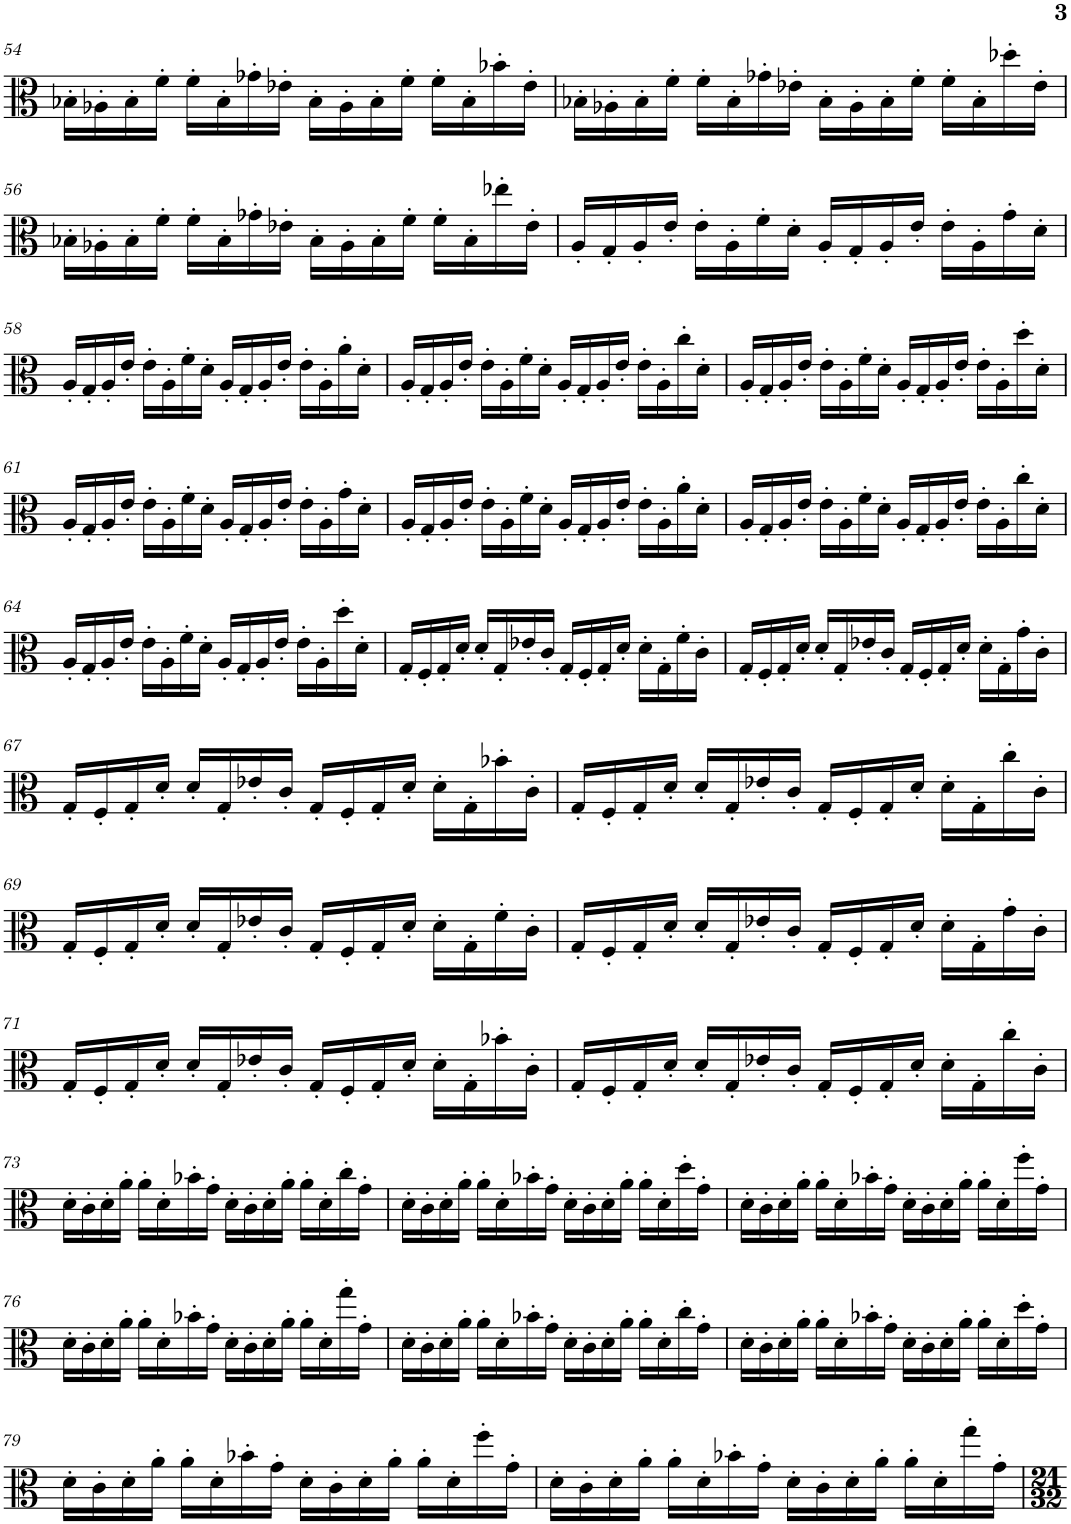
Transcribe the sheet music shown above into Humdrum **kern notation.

**kern
*part1
*staff1
*I"Viola
*I'Vla.
!!LO:PB:g=z
*clefC3
*k[]
*M4/4
=54
16B-X'\LL
16A-X'\
16B-'\
16f'\JJ
16f'\LL
16B-'\
16g-X'\
16e-X'\JJ
16B-'\LL
16A-'\
16B-'\
16f'\JJ
16f'\LL
16B-'\
16b-X'\
16e-'\JJ
=55
16B-X'\LL
16A-X'\
16B-'\
16f'\JJ
16f'\LL
16B-'\
16g-X'\
16e-X'\JJ
16B-'\LL
16A-'\
16B-'\
16f'\JJ
16f'\LL
16B-'\
16dd-X'\
16e-'\JJ
!!LO:LB:g=z
=56
16B-X'\LL
16A-X'\
16B-'\
16f'\JJ
16f'\LL
16B-'\
16g-X'\
16e-X'\JJ
16B-'\LL
16A-'\
16B-'\
16f'\JJ
16f'\LL
16B-'\
16ee-X'\
16e-'\JJ
=57
16A'/LL
16G'/
16A'/
16e'/JJ
16e'\LL
16A'\
16f'\
16d'\JJ
16A'/LL
16G'/
16A'/
16e'/JJ
16e'\LL
16A'\
16g'\
16d'\JJ
!!LO:LB:g=z
=58
16A'/LL
16G'/
16A'/
16e'/JJ
16e'\LL
16A'\
16f'\
16d'\JJ
16A'/LL
16G'/
16A'/
16e'/JJ
16e'\LL
16A'\
16a'\
16d'\JJ
=59
16A'/LL
16G'/
16A'/
16e'/JJ
16e'\LL
16A'\
16f'\
16d'\JJ
16A'/LL
16G'/
16A'/
16e'/JJ
16e'\LL
16A'\
16cc'\
16d'\JJ
=60
16A'/LL
16G'/
16A'/
16e'/JJ
16e'\LL
16A'\
16f'\
16d'\JJ
16A'/LL
16G'/
16A'/
16e'/JJ
16e'\LL
16A'\
16dd'\
16d'\JJ
!!LO:LB:g=z
=61
16A'/LL
16G'/
16A'/
16e'/JJ
16e'\LL
16A'\
16f'\
16d'\JJ
16A'/LL
16G'/
16A'/
16e'/JJ
16e'\LL
16A'\
16g'\
16d'\JJ
=62
16A'/LL
16G'/
16A'/
16e'/JJ
16e'\LL
16A'\
16f'\
16d'\JJ
16A'/LL
16G'/
16A'/
16e'/JJ
16e'\LL
16A'\
16a'\
16d'\JJ
=63
16A'/LL
16G'/
16A'/
16e'/JJ
16e'\LL
16A'\
16f'\
16d'\JJ
16A'/LL
16G'/
16A'/
16e'/JJ
16e'\LL
16A'\
16cc'\
16d'\JJ
!!LO:LB:g=z
=64
16A'/LL
16G'/
16A'/
16e'/JJ
16e'\LL
16A'\
16f'\
16d'\JJ
16A'/LL
16G'/
16A'/
16e'/JJ
16e'\LL
16A'\
16dd'\
16d'\JJ
=65
16G'/LL
16F'/
16G'/
16d'/JJ
16d'/LL
16G'/
16e-X'/
16c'/JJ
16G'/LL
16F'/
16G'/
16d'/JJ
16d'\LL
16G'\
16f'\
16c'\JJ
=66
16G'/LL
16F'/
16G'/
16d'/JJ
16d'/LL
16G'/
16e-X'/
16c'/JJ
16G'/LL
16F'/
16G'/
16d'/JJ
16d'\LL
16G'\
16g'\
16c'\JJ
!!LO:LB:g=z
=67
16G'/LL
16F'/
16G'/
16d'/JJ
16d'/LL
16G'/
16e-X'/
16c'/JJ
16G'/LL
16F'/
16G'/
16d'/JJ
16d'\LL
16G'\
16b-X'\
16c'\JJ
=68
16G'/LL
16F'/
16G'/
16d'/JJ
16d'/LL
16G'/
16e-X'/
16c'/JJ
16G'/LL
16F'/
16G'/
16d'/JJ
16d'\LL
16G'\
16cc'\
16c'\JJ
!!LO:LB:g=z
=69
16G'/LL
16F'/
16G'/
16d'/JJ
16d'/LL
16G'/
16e-X'/
16c'/JJ
16G'/LL
16F'/
16G'/
16d'/JJ
16d'\LL
16G'\
16f'\
16c'\JJ
=70
16G'/LL
16F'/
16G'/
16d'/JJ
16d'/LL
16G'/
16e-X'/
16c'/JJ
16G'/LL
16F'/
16G'/
16d'/JJ
16d'\LL
16G'\
16g'\
16c'\JJ
!!LO:LB:g=z
=71
16G'/LL
16F'/
16G'/
16d'/JJ
16d'/LL
16G'/
16e-X'/
16c'/JJ
16G'/LL
16F'/
16G'/
16d'/JJ
16d'\LL
16G'\
16b-X'\
16c'\JJ
=72
16G'/LL
16F'/
16G'/
16d'/JJ
16d'/LL
16G'/
16e-X'/
16c'/JJ
16G'/LL
16F'/
16G'/
16d'/JJ
16d'\LL
16G'\
16cc'\
16c'\JJ
!!LO:LB:g=z
=73
16d'\LL
16c'\
16d'\
16a'\JJ
16a'\LL
16d'\
16b-X'\
16g'\JJ
16d'\LL
16c'\
16d'\
16a'\JJ
16a'\LL
16d'\
16cc'\
16g'\JJ
=74
16d'\LL
16c'\
16d'\
16a'\JJ
16a'\LL
16d'\
16b-X'\
16g'\JJ
16d'\LL
16c'\
16d'\
16a'\JJ
16a'\LL
16d'\
16dd'\
16g'\JJ
=75
16d'\LL
16c'\
16d'\
16a'\JJ
16a'\LL
16d'\
16b-X'\
16g'\JJ
16d'\LL
16c'\
16d'\
16a'\JJ
16a'\LL
16d'\
16ff'\
16g'\JJ
!!LO:LB:g=z
=76
16d'\LL
16c'\
16d'\
16a'\JJ
16a'\LL
16d'\
16b-X'\
16g'\JJ
16d'\LL
16c'\
16d'\
16a'\JJ
16a'\LL
16d'\
16gg'\
16g'\JJ
=77
16d'\LL
16c'\
16d'\
16a'\JJ
16a'\LL
16d'\
16b-X'\
16g'\JJ
16d'\LL
16c'\
16d'\
16a'\JJ
16a'\LL
16d'\
16cc'\
16g'\JJ
=78
16d'\LL
16c'\
16d'\
16a'\JJ
16a'\LL
16d'\
16b-X'\
16g'\JJ
16d'\LL
16c'\
16d'\
16a'\JJ
16a'\LL
16d'\
16dd'\
16g'\JJ
!!LO:LB:g=z
=79
16d'\LL
16c'\
16d'\
16a'\JJ
16a'\LL
16d'\
16b-X'\
16g'\JJ
16d'\LL
16c'\
16d'\
16a'\JJ
16a'\LL
16d'\
16ff'\
16g'\JJ
=80
16d'\LL
16c'\
16d'\
16a'\JJ
16a'\LL
16d'\
16b-X'\
16g'\JJ
16d'\LL
16c'\
16d'\
16a'\JJ
16a'\LL
16d'\
16gg'\
16g'\JJ
=
*-
